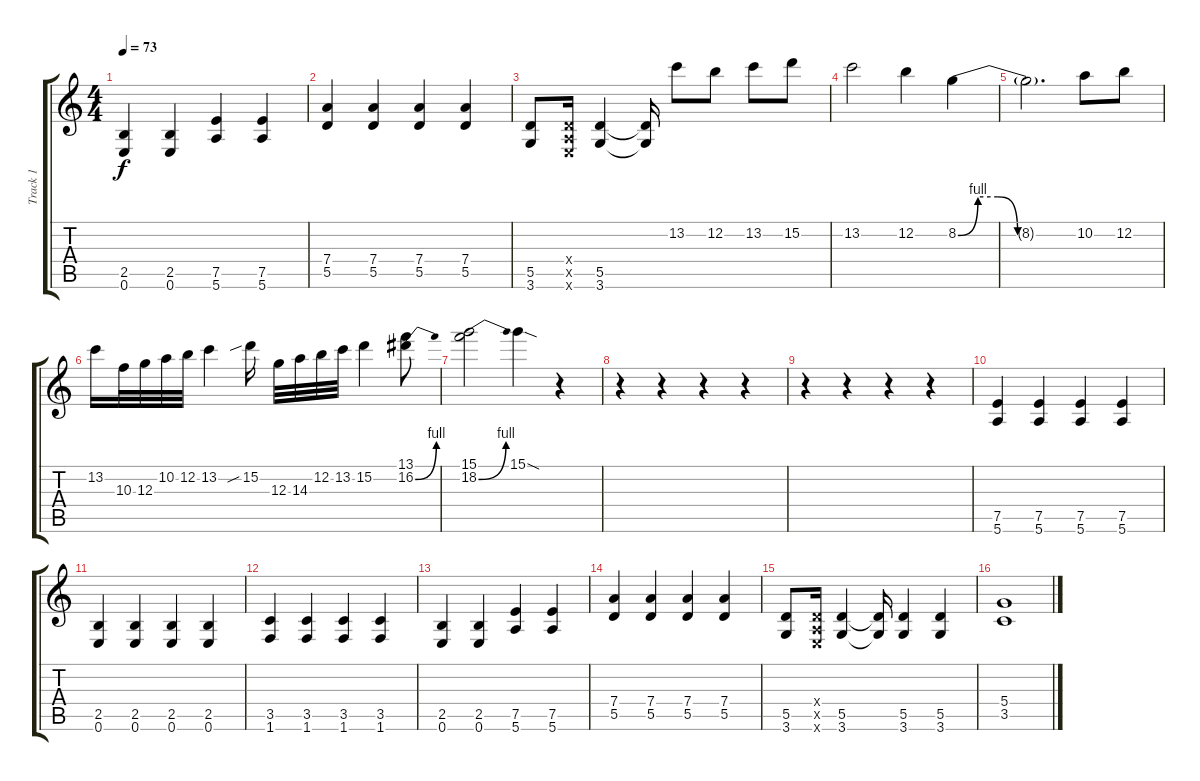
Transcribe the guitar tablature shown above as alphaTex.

\track ("Track 1" "Track 1") {instrument electricguitarjazz}
\staff {score tabs}
\tuning (E4 B3 G3 D3 A2 E2) {hide}
\ts (4 4)
\tempo 73
\clef g2
\ks c
(2.5 0.6).4{dy f} (2.5 0.6).4 (7.5 5.6).4 (7.5 5.6).4 |
(7.4 5.5).4 (7.4 5.5).4 (7.4 5.5).4 (7.4 5.5).4 |
(5.5 3.6).8 (0.4{x} 0.5{x} 0.6{x}).16 (5.5 3.6).4 (5.5{t} 3.6{t}).16 13.2.8 12.2.8 13.2.8 15.2.8 |
13.2.2 12.2.4 8.2{be (custom 0 0 10 4 20 4 30 0 45 0 60 0)}.4 |
8.2{t}.2{d} 10.2.8 12.2.8 |
13.2.16 10.3.32 12.3.32 10.2.32 12.2.32 13.2.4 15.2{sib}.16 12.3.32 14.3.32 12.2.32 13.2.32 15.2.4 (13.1 16.2{be (bend 0 0 60 4)}).8 |
(15.1 18.2{be (bend 0 0 60 4)}).2 15.1{sod}.4 r.4 |
r.4 r.4 r.4 r.4 |
r.4 r.4 r.4 r.4 |
(7.5 5.6).4 (7.5 5.6).4 (7.5 5.6).4 (7.5 5.6).4 |
(2.5 0.6).4 (2.5 0.6).4 (2.5 0.6).4 (2.5 0.6).4 |
(3.5 1.6).4 (3.5 1.6).4 (3.5 1.6).4 (3.5 1.6).4 |
(2.5 0.6).4 (2.5 0.6).4 (7.5 5.6).4 (7.5 5.6).4 |
(7.4 5.5).4 (7.4 5.5).4 (7.4 5.5).4 (7.4 5.5).4 |
(5.5 3.6).8 (0.4{x} 0.5{x} 0.6{x}).16 (5.5 3.6).4 (5.5{t} 3.6{t}).16 (5.5 3.6).4 (5.5 3.6).4 |
(5.4 3.5).1
